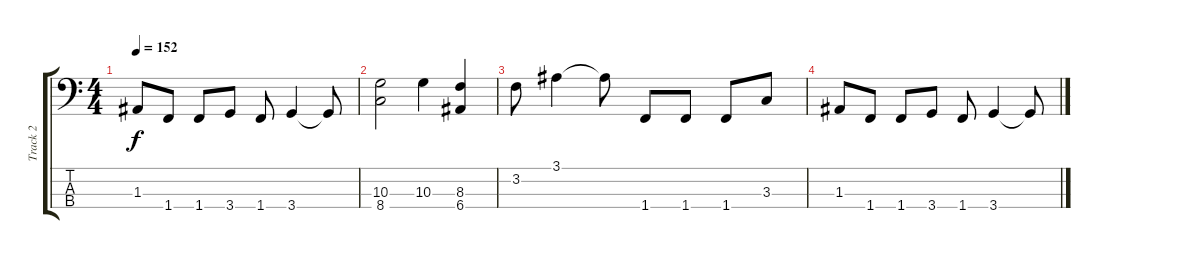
\track ("Track 2" "Track 2") {instrument electricbassfinger}
\staff {score tabs}
\tuning (G2 D2 A1 E1) {hide}
\ts (4 4)
\tempo 152
\clef f4
\ks c
1.3.8{dy f} 1.4.8 1.4.8 3.4.8 1.4.8 3.4.4 3.4{t}.8 |
(10.3 8.4).2 10.3.4 (8.3 6.4).4 |
3.2.8 3.1.4 3.1{t}.8 1.4.8 1.4.8 1.4.8 3.3.8 |
1.3.8 1.4.8 1.4.8 3.4.8 1.4.8 3.4.4 3.4{t}.8
